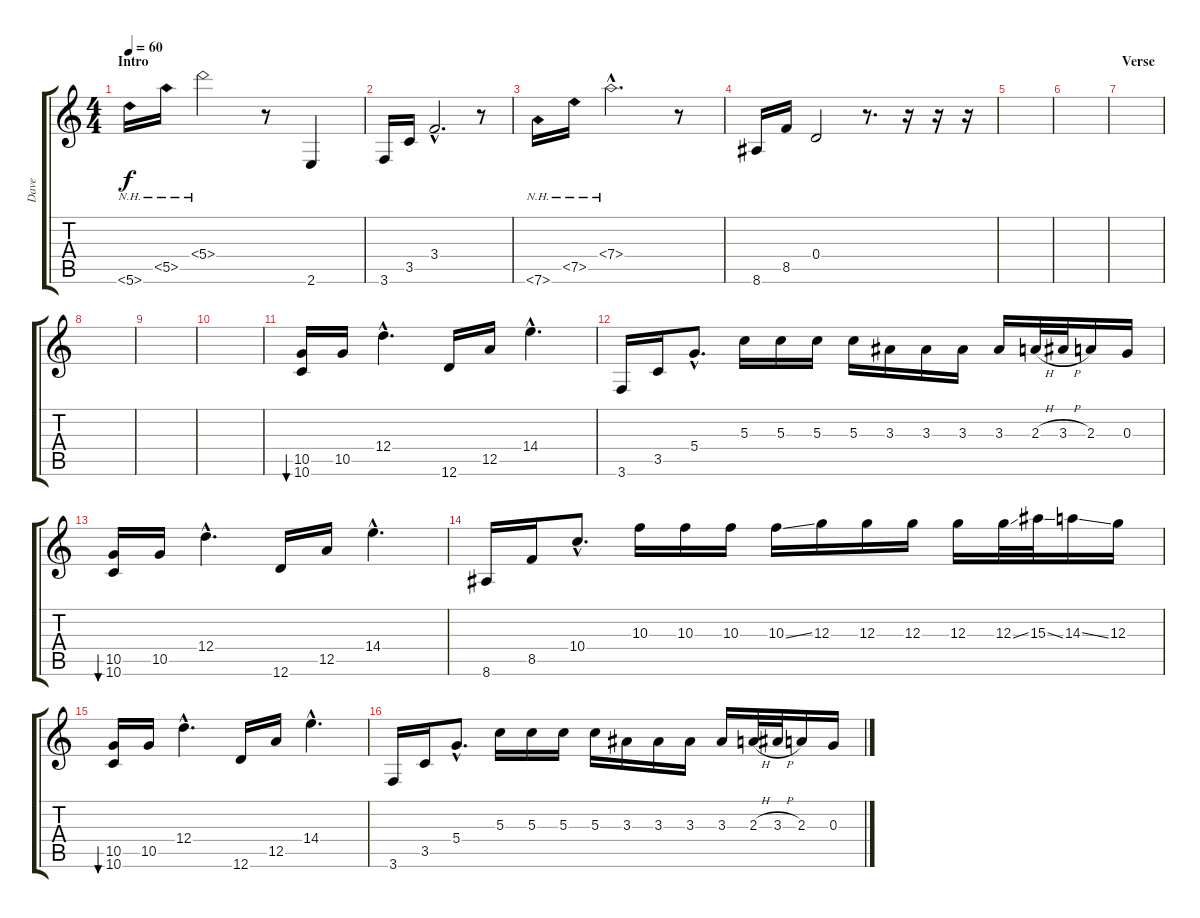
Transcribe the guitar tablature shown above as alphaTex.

\track ("Dave" "Dave") {instrument electricguitarclean}
\staff {score tabs}
\tuning (E4 B3 G3 D3 A2 D2) {hide}
\ts (4 4)
\section ("" "Intro")
\tempo 60
\clef g2
\ks c
5.6{nh}.16{dy f instrument electricguitarclean} 5.5{nh}.16 5.4{nh}.2 r.8 2.6.4 |
3.6.16 3.5.16 3.4{hac}.2{d} r.8 |
7.6{nh}.16 7.5{nh}.16 7.4{nh hac}.2{d} r.8 |
8.6.16 8.5.16 0.4.2 r.8{d} r.16 r.16 r.16 |
|
|
\section ("" "Verse")
|
|
|
|
(10.5 10.6).16{bu 120} 10.5.16 12.4{hac}.4{d} 12.6.16 12.5.16 14.4{hac}.4{d} |
3.6.16 3.5.16 5.4{hac}.8{d} 5.3.16 5.3.16 5.3.16 5.3.16 3.3.16 3.3.16 3.3.16 3.3.16 2.3{h}.32 3.3{h}.32 2.3.16 0.3.16 |
(10.5 10.6).16{bu 120} 10.5.16 12.4{hac}.4{d} 12.6.16 12.5.16 14.4{hac}.4{d} |
8.6.16 8.5.16 10.4{hac}.8{d} 10.3.16 10.3.16 10.3.16 10.3{ss}.16 12.3.16 12.3.16 12.3.16 12.3.16 12.3{ss}.32 15.3{ss}.32 14.3{ss}.16 12.3.16 |
(10.5 10.6).16{bu 120} 10.5.16 12.4{hac}.4{d} 12.6.16 12.5.16 14.4{hac}.4{d} |
3.6.16 3.5.16 5.4{hac}.8{d} 5.3.16 5.3.16 5.3.16 5.3.16 3.3.16 3.3.16 3.3.16 3.3.16 2.3{h}.32 3.3{h}.32 2.3.16 0.3.16
